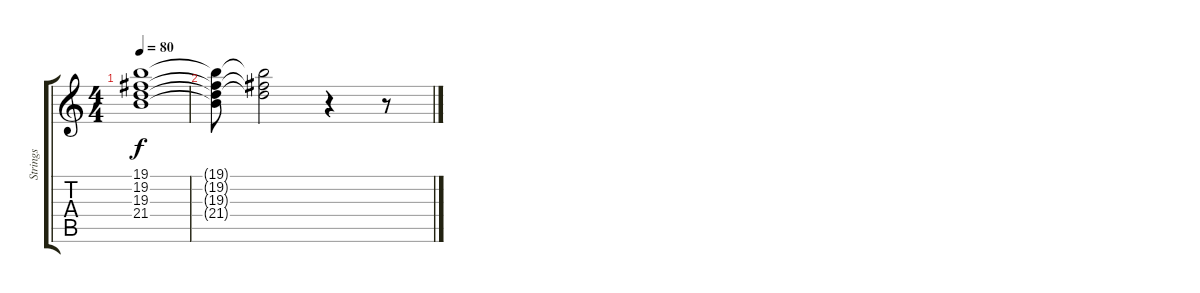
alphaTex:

\track ("Strings" "Strings") {instrument stringensemble1}
\staff {score tabs}
\tuning (E4 B3 G3 D3 A2 E2) {hide}
\ts (4 4)
\tempo 80
\clef g2
\ks c
(19.1{t} 19.2{t} 19.3{t} 21.4{t}).1{dy f} |
(19.1{t} 19.2{t} 19.3{t} 21.4{t}).8{volume 0} (19.1{t} 19.2{t} 19.3{t}).2 r.4 r.8
